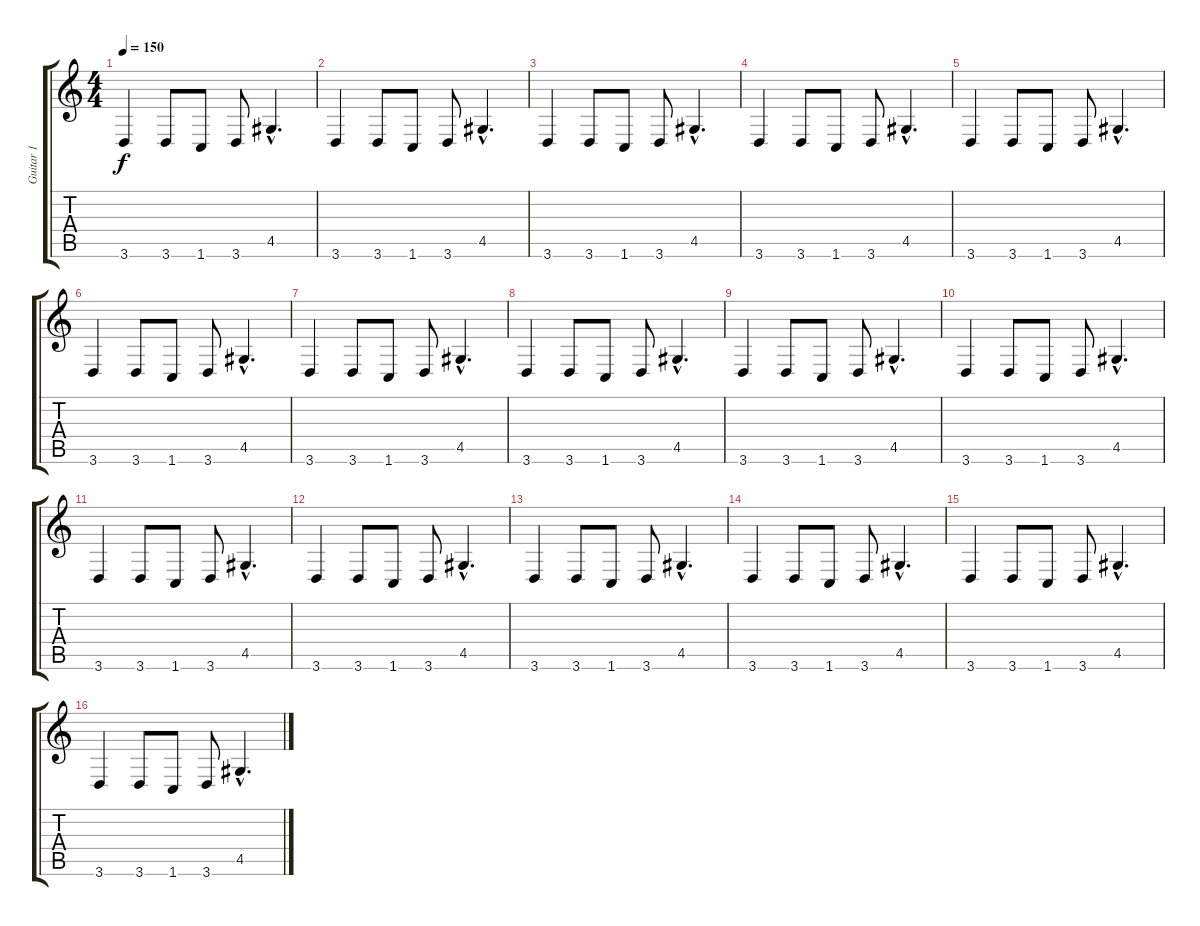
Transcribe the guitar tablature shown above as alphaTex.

\track ("Guitar 1" "Guitar 1") {instrument distortionguitar}
\staff {score tabs}
\tuning (B3 Gb3 D3 A2 E2 B1) {hide}
\ts (4 4)
\tempo 150
\clef g2
\ks c
3.6.4{dy f} 3.6.8 1.6.8 3.6.8 4.5{hac}.4{d} |
3.6.4 3.6.8 1.6.8 3.6.8 4.5{hac}.4{d} |
3.6.4 3.6.8 1.6.8 3.6.8 4.5{hac}.4{d} |
3.6.4 3.6.8 1.6.8 3.6.8 4.5{hac}.4{d} |
3.6.4 3.6.8 1.6.8 3.6.8 4.5{hac}.4{d} |
3.6.4 3.6.8 1.6.8 3.6.8 4.5{hac}.4{d} |
3.6.4 3.6.8 1.6.8 3.6.8 4.5{hac}.4{d} |
3.6.4 3.6.8 1.6.8 3.6.8 4.5{hac}.4{d} |
3.6.4 3.6.8 1.6.8 3.6.8 4.5{hac}.4{d} |
3.6.4 3.6.8 1.6.8 3.6.8 4.5{hac}.4{d} |
3.6.4 3.6.8 1.6.8 3.6.8 4.5{hac}.4{d} |
3.6.4 3.6.8 1.6.8 3.6.8 4.5{hac}.4{d} |
3.6.4 3.6.8 1.6.8 3.6.8 4.5{hac}.4{d} |
3.6.4 3.6.8 1.6.8 3.6.8 4.5{hac}.4{d} |
3.6.4 3.6.8 1.6.8 3.6.8 4.5{hac}.4{d} |
3.6.4 3.6.8 1.6.8 3.6.8 4.5{hac}.4{d}
